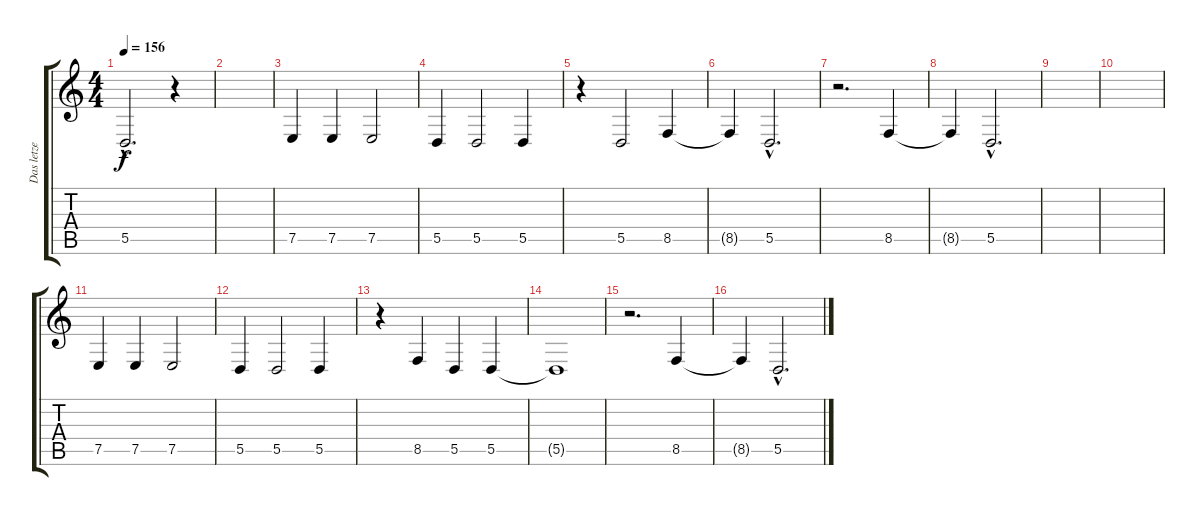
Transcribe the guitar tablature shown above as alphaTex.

\track ("Das letze Einhorn" "Das letze ") {instrument choiraahs}
\staff {score tabs}
\tuning (E4 B3 G3 D3 A2 E2) {hide}
\ts (4 4)
\tempo 156
\clef g2
\ks c
5.5{hac t}.2{d dy f} r.4 |
|
7.5.4 7.5.4 7.5.2 |
5.5.4 5.5.2 5.5.4 |
r.4 5.5.2 8.5.4 |
8.5{t}.4 5.5{hac}.2{d} |
r.2{d} 8.5.4 |
8.5{t}.4 5.5{hac}.2{d} |
|
|
7.5.4 7.5.4 7.5.2 |
5.5.4 5.5.2 5.5.4 |
r.4 8.5.4 5.5.4 5.5.4 |
5.5{t}.1 |
r.2{d} 8.5.4 |
8.5{t}.4 5.5{hac}.2{d}
